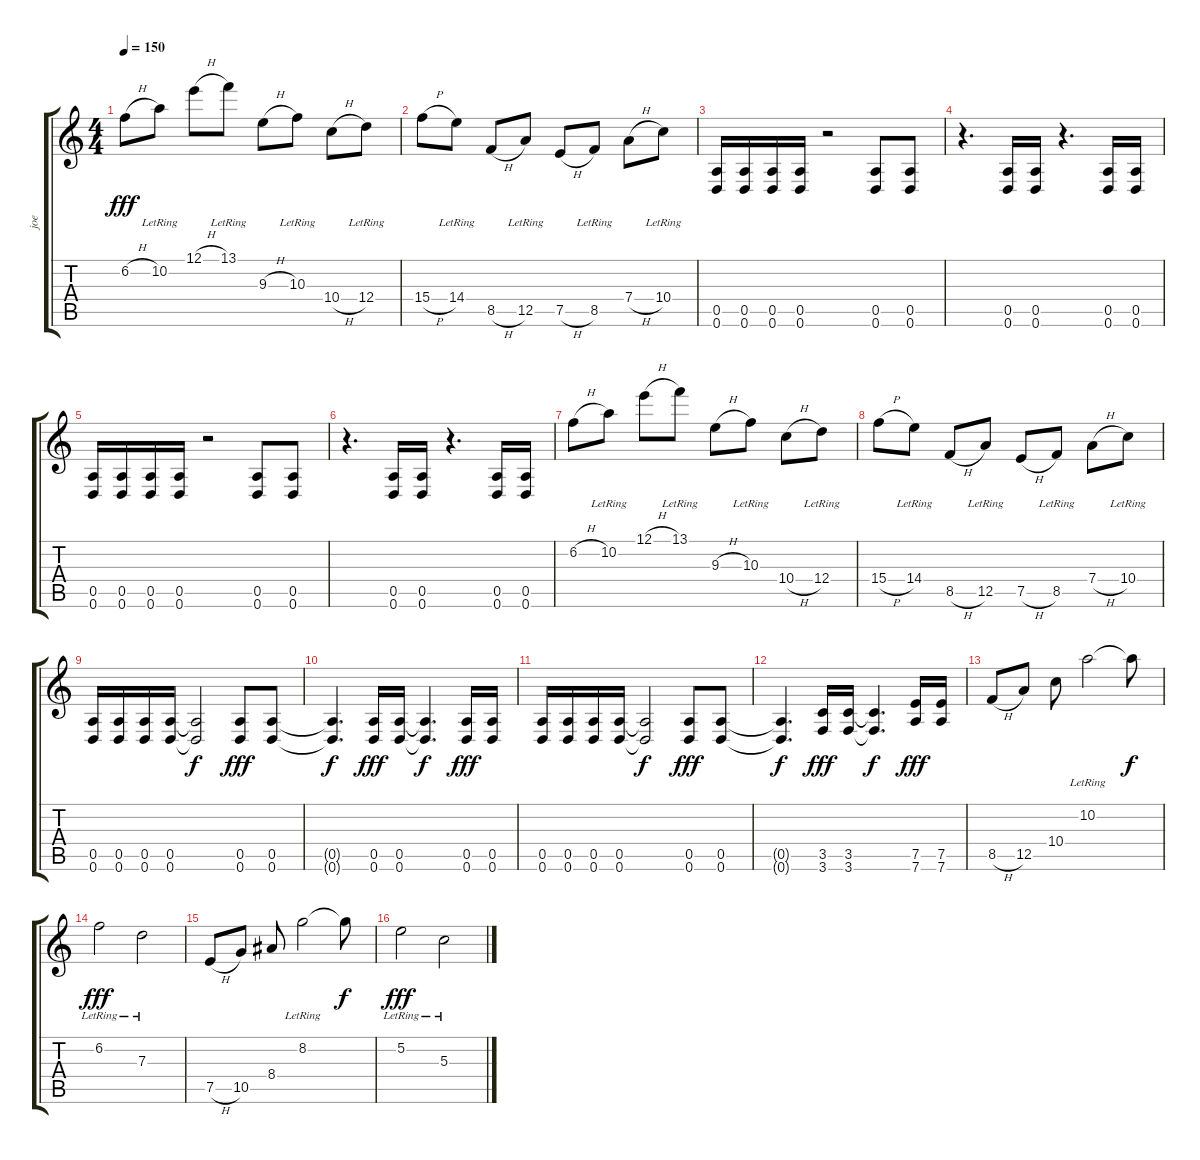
\track ("joe" "joe") {instrument overdrivenguitar}
\staff {score tabs}
\tuning (E4 B3 G3 D3 A2 D2) {hide}
\ts (4 4)
\tempo 150
\clef g2
\ks c
6.2{h}.8{dy fff} 10.2{lr}.8 12.1{h}.8 13.1{lr}.8 9.3{h}.8 10.3{lr}.8 10.4{h}.8 12.4{lr}.8 |
15.4{h}.8 14.4{lr}.8 8.5{h}.8 12.5{lr}.8 7.5{h}.8 8.5{lr}.8 7.4{h}.8 10.4{lr}.8 |
(0.5 0.6).16 (0.5 0.6).16 (0.5 0.6).16 (0.5 0.6).16 r.2 (0.5 0.6).8 (0.5 0.6).8 |
r.4{d} (0.5 0.6).16 (0.5 0.6).16 r.4{d} (0.5 0.6).16 (0.5 0.6).16 |
(0.5 0.6).16 (0.5 0.6).16 (0.5 0.6).16 (0.5 0.6).16 r.2 (0.5 0.6).8 (0.5 0.6).8 |
r.4{d} (0.5 0.6).16 (0.5 0.6).16 r.4{d} (0.5 0.6).16 (0.5 0.6).16 |
6.2{h}.8 10.2{lr}.8 12.1{h}.8 13.1{lr}.8 9.3{h}.8 10.3{lr}.8 10.4{h}.8 12.4{lr}.8 |
15.4{h}.8 14.4{lr}.8 8.5{h}.8 12.5{lr}.8 7.5{h}.8 8.5{lr}.8 7.4{h}.8 10.4{lr}.8 |
(0.5 0.6).16 (0.5 0.6).16 (0.5 0.6).16 (0.5 0.6).16 (0.5{t} 0.6{t}).2{dy f} (0.5 0.6).8{dy fff} (0.5 0.6).8 |
(0.5{t} 0.6{t}).4{d dy f} (0.5 0.6).16{dy fff} (0.5 0.6).16 (0.5{t} 0.6{t}).4{d dy f} (0.5 0.6).16{dy fff} (0.5 0.6).16 |
(0.5 0.6).16 (0.5 0.6).16 (0.5 0.6).16 (0.5 0.6).16 (0.5{t} 0.6{t}).2{dy f} (0.5 0.6).8{dy fff} (0.5 0.6).8 |
(0.5{t} 0.6{t}).4{d dy f} (3.5 3.6).16{dy fff} (3.5 3.6).16 (3.5{t} 3.6{t}).4{d dy f} (7.5 7.6).16{dy fff} (7.5 7.6).16 |
8.5{h}.8 12.5.8 10.4.8 10.2{lr}.2 10.2{t}.8{dy f} |
6.2{lr}.2{dy fff} 7.3{lr}.2 |
7.5{h}.8 10.5.8 8.4.8 8.2{lr}.2 8.2{t}.8{dy f} |
5.2{lr}.2{dy fff} 5.3{lr}.2
